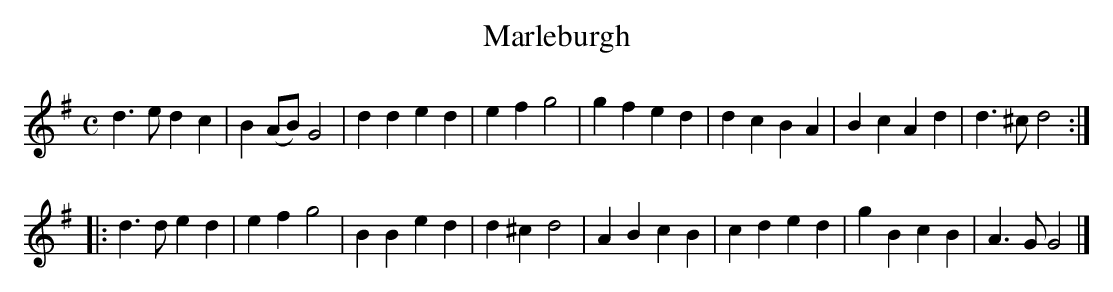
X:1
T:Marleburgh
M:C
K:Gmaj
d3ed2c2|B2(AB)G4|d2d2e2d2|e2f2g4|g2f2e2d2|d2c2B2A2|B2c2A2d2|d3^cd4:|
|:d3de2d2|e2f2g4|B2B2e2d2|d2^c2d4|A2B2c2B2|c2d2e2d2|g2B2c2B2|A3GG4|]
